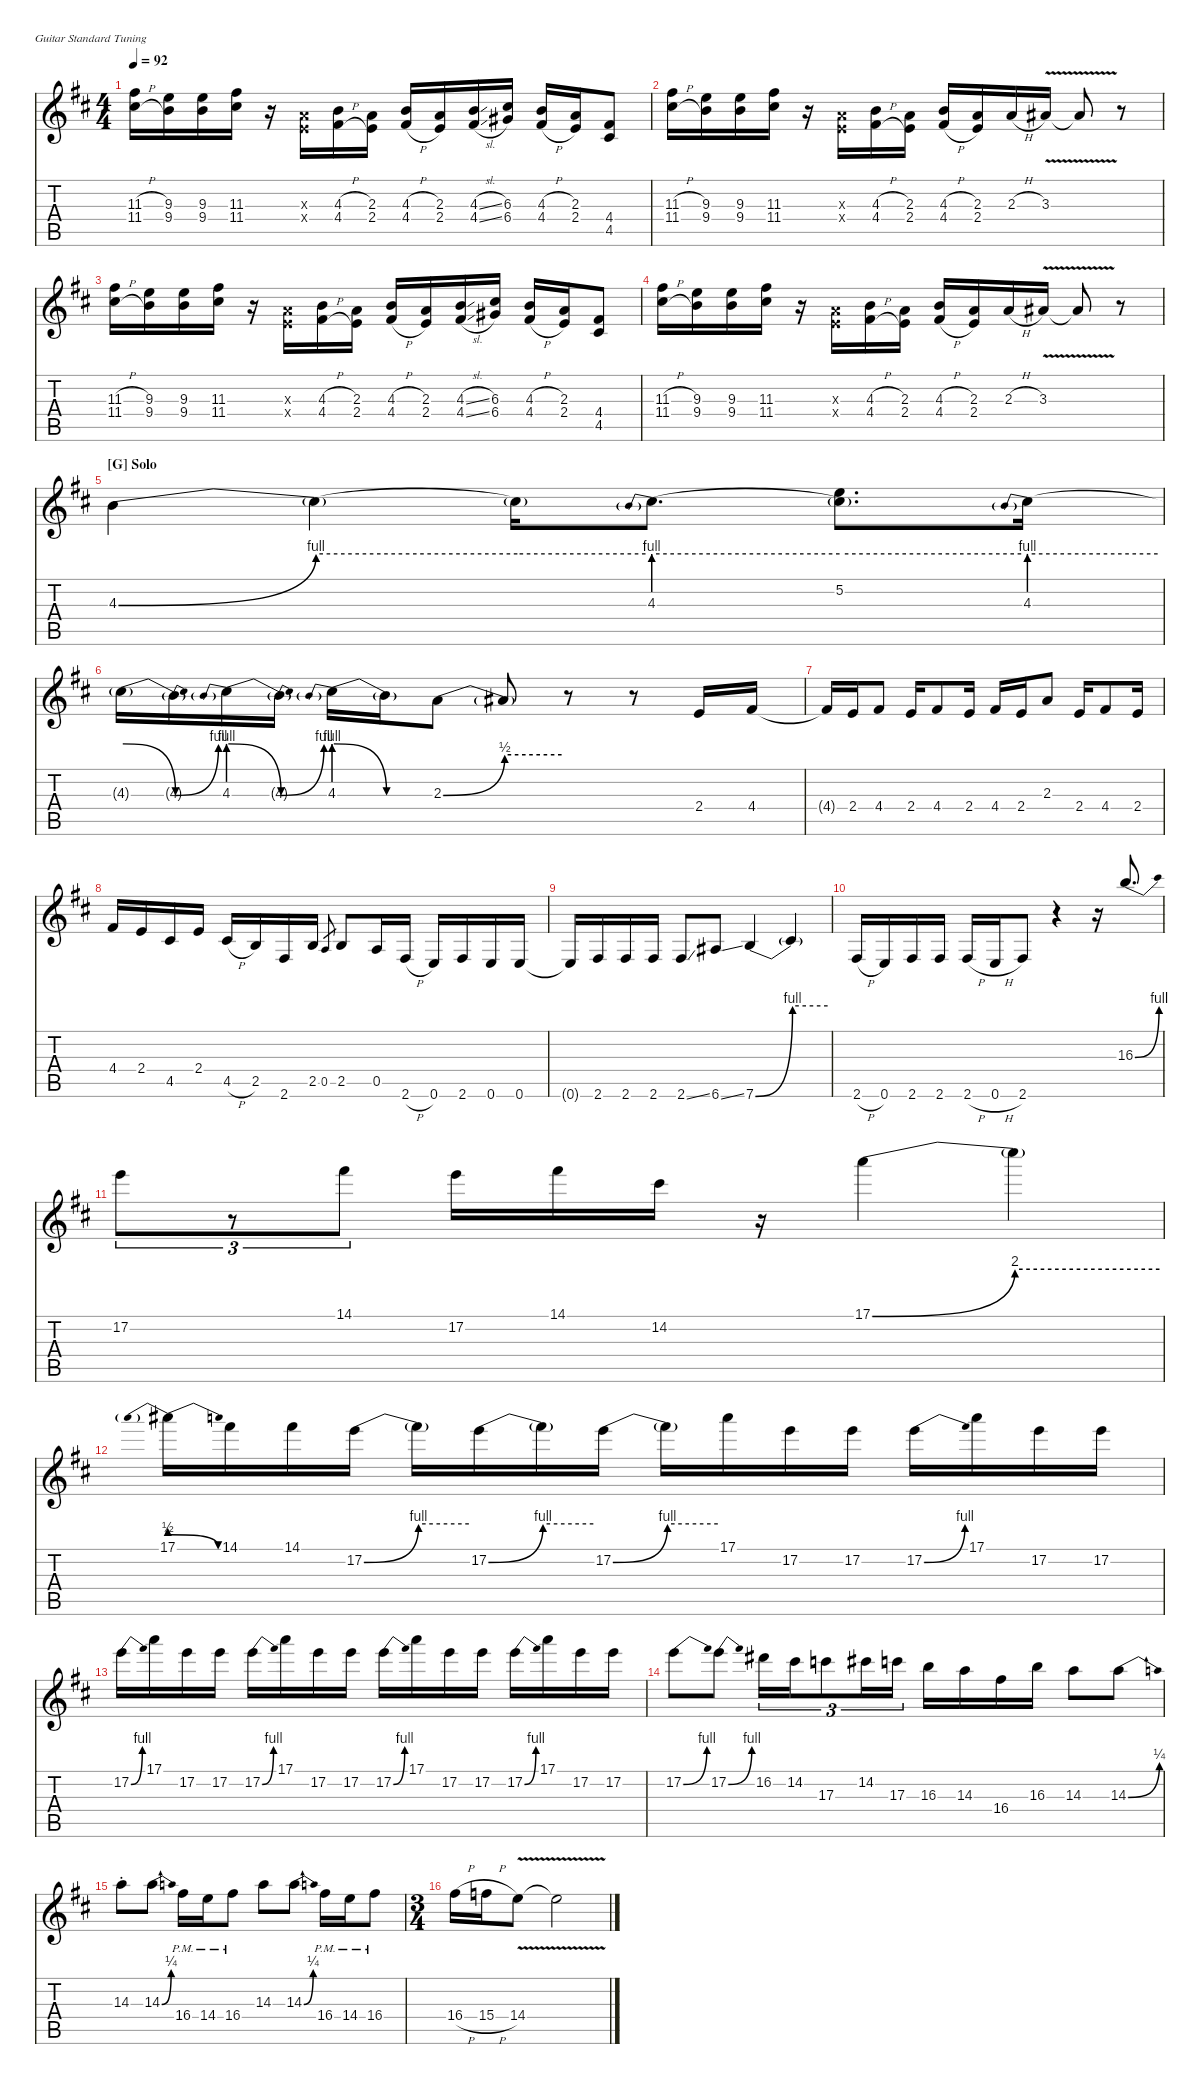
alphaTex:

\hideDynamics
\bracketExtendMode nobrackets
\singleTrackTrackNamePolicy hidden
\multiTrackTrackNamePolicy hidden
\firstSystemTrackNameMode fullname
\firstSystemTrackNameOrientation horizontal
\otherSystemsTrackNameOrientation horizontal
\track ("Electric Guitar" "E-Gt") {instrument distortionguitar}
\staff {score tabs}
\tuning (E4 B3 G3 D3 A2 E2)
\ts (4 4)
\tempo 92
\clef g2
\scale
0.333333
\ks d
(11.3{h acc #} 11.4{h acc #}).16{dy f beam Down} (9.3{acc forcenatural} 9.4{acc forcenatural}).16{beam Down} (9.3{acc forcenatural} 9.4{acc forcenatural}).16{beam Down} (11.3{acc #} 11.4{acc #}).16{beam Down} r.16{beam Down} (2.3{x acc forcenatural} 2.4{x acc forcenatural}).16{beam Up} (4.3{h acc forcenatural} 4.4{h acc #}).16{beam Up} (2.3{acc forcenatural} 2.4{acc forcenatural}).16{beam Up} (4.3{h acc forcenatural} 4.4{h acc #}).16{beam Up} (2.3{acc forcenatural} 2.4{acc forcenatural}).16{beam Up} (4.3{sl acc forcenatural} 4.4{sl acc #}).16{beam Up} (6.3{acc #} 6.4{acc #}).16{beam Up} (4.3{h acc forcenatural} 4.4{h acc #}).16{beam Up} (2.3{acc forcenatural} 2.4{acc forcenatural}).16{beam Up} (4.4{acc #} 4.5{acc #}).8{beam Up} |
\scale
0.333333 (11.3{h acc #} 11.4{h acc #}).16{beam Down} (9.3{acc forcenatural} 9.4{acc forcenatural}).16{beam Down} (9.3{acc forcenatural} 9.4{acc forcenatural}).16{beam Down} (11.3{acc #} 11.4{acc #}).16{beam Down} r.16{beam Down} (2.3{x acc forcenatural} 2.4{x acc forcenatural}).16{beam Up} (4.3{h acc forcenatural} 4.4{h acc #}).16{beam Up} (2.3{acc forcenatural} 2.4{acc forcenatural}).16{beam Up} (4.3{h acc forcenatural} 4.4{h acc #}).16{beam Up} (2.3{acc forcenatural} 2.4{acc forcenatural}).16{beam Up} 2.3{h acc forcenatural}.16{beam Up} 3.3{v acc #}.16{beam Up} 3.3{v t acc #}.8{beam Up} r.8{beam Up} |
\scale
0.333333 (11.3{h acc #} 11.4{h acc #}).16{beam Down} (9.3{acc forcenatural} 9.4{acc forcenatural}).16{beam Down} (9.3{acc forcenatural} 9.4{acc forcenatural}).16{beam Down} (11.3{acc #} 11.4{acc #}).16{beam Down} r.16{beam Down} (2.3{x acc forcenatural} 2.4{x acc forcenatural}).16{beam Up} (4.3{h acc forcenatural} 4.4{h acc #}).16{beam Up} (2.3{acc forcenatural} 2.4{acc forcenatural}).16{beam Up} (4.3{h acc forcenatural} 4.4{h acc #}).16{beam Up} (2.3{acc forcenatural} 2.4{acc forcenatural}).16{beam Up} (4.3{sl acc forcenatural} 4.4{sl acc #}).16{beam Up} (6.3{acc #} 6.4{acc #}).16{beam Up} (4.3{h acc forcenatural} 4.4{h acc #}).16{beam Up} (2.3{acc forcenatural} 2.4{acc forcenatural}).16{beam Up} (4.4{acc #} 4.5{acc #}).8{beam Up} |
\scale
0.333333 (11.3{h acc #} 11.4{h acc #}).16{beam Down} (9.3{acc forcenatural} 9.4{acc forcenatural}).16{beam Down} (9.3{acc forcenatural} 9.4{acc forcenatural}).16{beam Down} (11.3{acc #} 11.4{acc #}).16{beam Down} r.16{beam Down} (2.3{x acc forcenatural} 2.4{x acc forcenatural}).16{beam Up} (4.3{h acc forcenatural} 4.4{h acc #}).16{beam Up} (2.3{acc forcenatural} 2.4{acc forcenatural}).16{beam Up} (4.3{h acc forcenatural} 4.4{h acc #}).16{beam Up} (2.3{acc forcenatural} 2.4{acc forcenatural}).16{beam Up} 2.3{h acc forcenatural}.16{beam Up} 3.3{v acc #}.16{beam Up} 3.3{v t acc #}.8{beam Up} r.8{beam Up} |
\section ("G" "Solo")
\scale
0.333333 4.3{be (bend 0 0 60 4) acc forcenatural}.4{instrument distortionguitar beam Down} 4.3{be (hold 0 4 60 4) t}.4{beam Down} 4.3{be (hold 0 4 60 4) t}.16{beam Down} 4.3{be (prebend 0 4 60 4)}.8{d beam Down} (5.2{acc forcenatural} 4.3{be (hold 0 4 60 4) t}).8{d beam Down} 4.3{be (prebend 0 4 60 4)}.16{beam Down} |
\scale
0.333333 4.3{be (release 0 4 60 0) t}.16{beam Down} 4.3{be (bend 0 0 60 4) t acc forcenatural}.16{beam Down} 4.3{be (prebendrelease 0 4 60 0)}.16{beam Down} 4.3{be (bend 0 0 60 4) t acc forcenatural}.16{beam Down} 4.3{be (prebendrelease 0 4 60 0)}.16{beam Down} 4.3{be (hold 0 0 60 0) t acc forcenatural}.16{beam Down} 2.3{be (bend 0 0 60 2) acc forcenatural}.8{beam Down} 2.3{be (hold 0 2 60 2) t}.8{beam Up} r.8{beam Up} r.8{beam Up} 2.4{acc forcenatural}.16{beam Up} 4.4{acc #}.16{beam Up} |
\scale
0.333333 4.4{t acc #}.16{beam Up} 2.4{acc forcenatural}.16{beam Up} 4.4{acc #}.8{beam Up} 2.4{acc forcenatural}.16{beam Up} 4.4{acc #}.8{beam Up} 2.4{acc forcenatural}.16{beam Up} 4.4{acc #}.16{beam Up} 2.4{acc forcenatural}.16{beam Up} 2.3{acc forcenatural}.8{beam Up} 2.4{acc forcenatural}.16{beam Up} 4.4{acc #}.8{beam Up} 2.4{acc forcenatural}.16{beam Up} |
\scale
0.333333 4.4{acc #}.16{beam Up} 2.4{acc forcenatural}.16{beam Up} 4.5{acc #}.16{beam Up} 2.4{acc forcenatural}.16{beam Up} 4.5{h acc #}.16{beam Up} 2.5{acc forcenatural}.16{beam Up} 2.6{acc #}.16{beam Up} 2.5{acc forcenatural}.16{beam Up} 0.5{acc forcenatural}.8{gr beam Up} 2.5{acc forcenatural}.8{beam Up} 0.5{acc forcenatural}.16{beam Up} 2.6{h acc #}.16{beam Up} 0.6{acc forcenatural}.16{beam Up} 2.6{acc #}.16{beam Up} 0.6{acc forcenatural}.16{beam Up} 0.6{acc forcenatural}.16{beam Up} |
\scale
0.333333 0.6{t acc forcenatural}.16{beam Up} 2.6{acc #}.16{beam Up} 2.6{acc #}.16{beam Up} 2.6{acc #}.16{beam Up} 2.6{ss acc #}.8{beam Up} 6.6{ss acc #}.8{beam Up} 7.6{be (bend 0 0 60 4) acc forcenatural}.4{beam Up} 7.6{be (hold 0 4 60 4) t}.4{beam Up} |
\scale
0.333333 2.6{h acc #}.16{beam Up} 0.6{acc forcenatural}.16{beam Up} 2.6{acc #}.16{beam Up} 2.6{acc #}.16{beam Up} 2.6{h acc #}.16{beam Up} 0.6{h acc forcenatural}.16{beam Up} 2.6{acc #}.8{beam Up} r.4{beam Up} r.16{beam Up} 16.3{be (bend 0 0 60 4) acc forcenatural}.8{d beam Down} |
\scale
0.333333 17.2{acc forcenatural}.8{tu (3 2) beam Down} r.8{tu (3 2) beam Down} 14.1{acc #}.8{tu (3 2) beam Down} 17.2{acc forcenatural}.16{beam Down} 14.1{acc #}.16{beam Down} 14.2{acc #}.16{beam Down} r.16{beam Down} 17.1{be (bend 0 0 60 8) acc forcenatural}.4{beam Down} 17.1{be (hold 0 8 60 8) t}.4{beam Down} |
\scale
0.333333 17.1{be (prebendrelease 0 2 60 0)}.16{beam Down} 14.1{acc #}.16{beam Down} 14.1{acc #}.16{beam Down} 17.2{be (bend 0 0 60 4) acc forcenatural}.16{beam Down} 17.2{be (hold 0 4 60 4) t}.16{beam Down} 17.2{be (bend 0 0 60 4) acc forcenatural}.16{beam Down} 17.2{be (hold 0 4 60 4) t}.16{beam Down} 17.2{be (bend 0 0 60 4) acc forcenatural}.16{beam Down} 17.2{be (hold 0 4 60 4) t}.16{beam Down} 17.1{acc forcenatural}.16{beam Down} 17.2{acc forcenatural}.16{beam Down} 17.2{acc forcenatural}.16{beam Down} 17.2{be (bend 0 0 60 4) acc forcenatural}.16{beam Down} 17.1{acc forcenatural}.16{beam Down} 17.2{acc forcenatural}.16{beam Down} 17.2{acc forcenatural}.16{beam Down} |
\scale
0.333333 17.2{be (bend 0 0 60 4) acc forcenatural}.16{beam Down} 17.1{acc forcenatural}.16{beam Down} 17.2{acc forcenatural}.16{beam Down} 17.2{acc forcenatural}.16{beam Down} 17.2{be (bend 0 0 60 4) acc forcenatural}.16{beam Down} 17.1{acc forcenatural}.16{beam Down} 17.2{acc forcenatural}.16{beam Down} 17.2{acc forcenatural}.16{beam Down} 17.2{be (bend 0 0 60 4) acc forcenatural}.16{beam Down} 17.1{acc forcenatural}.16{beam Down} 17.2{acc forcenatural}.16{beam Down} 17.2{acc forcenatural}.16{beam Down} 17.2{be (bend 0 0 60 4) acc forcenatural}.16{beam Down} 17.1{acc forcenatural}.16{beam Down} 17.2{acc forcenatural}.16{beam Down} 17.2{acc forcenatural}.16{beam Down} |
\scale
0.333333 17.2{be (bend 0 0 60 4) acc forcenatural}.8{beam Down} 17.2{be (bend 0 0 60 4) acc forcenatural}.8{beam Down} 16.2{acc #}.16{tu (3 2) beam Down} 14.2{acc #}.16{tu (3 2) beam Down} 17.3{acc forcenatural}.8{tu (3 2) beam Down} 14.2{acc #}.16{tu (3 2) beam Down} 17.3{acc forcenatural}.16{tu (3 2) beam Down} 16.3{acc forcenatural}.16{beam Down} 14.3{acc forcenatural}.16{beam Down} 16.4{acc #}.16{beam Down} 16.3{acc forcenatural}.16{beam Down} 14.3{acc forcenatural}.8{beam Down} 14.3{be (bend 0 0 60 1) acc forcenatural}.8{beam Down} |
\scale
0.295775 14.3{st acc forcenatural}.8{beam Down} 14.3{be (bend 0 0 60 1) acc forcenatural}.8{beam Down} 16.4{pm acc #}.16{beam Down} 14.4{pm acc forcenatural}.16{beam Down} 16.4{pm acc #}.8{beam Down} 14.3{acc forcenatural}.8{beam Down} 14.3{be (bend 0 0 60 1) acc forcenatural}.8{beam Down} 16.4{pm acc #}.16{beam Down} 14.4{pm acc forcenatural}.16{beam Down} 16.4{pm acc #}.8{beam Down} |
\ts (3 4)
\scale
0.408451 16.4{h acc #}.16{beam Down} 15.4{h acc forcenatural}.16{beam Down} 14.4{v acc forcenatural}.8{beam Down} 14.4{v t acc forcenatural}.2{beam Down}
